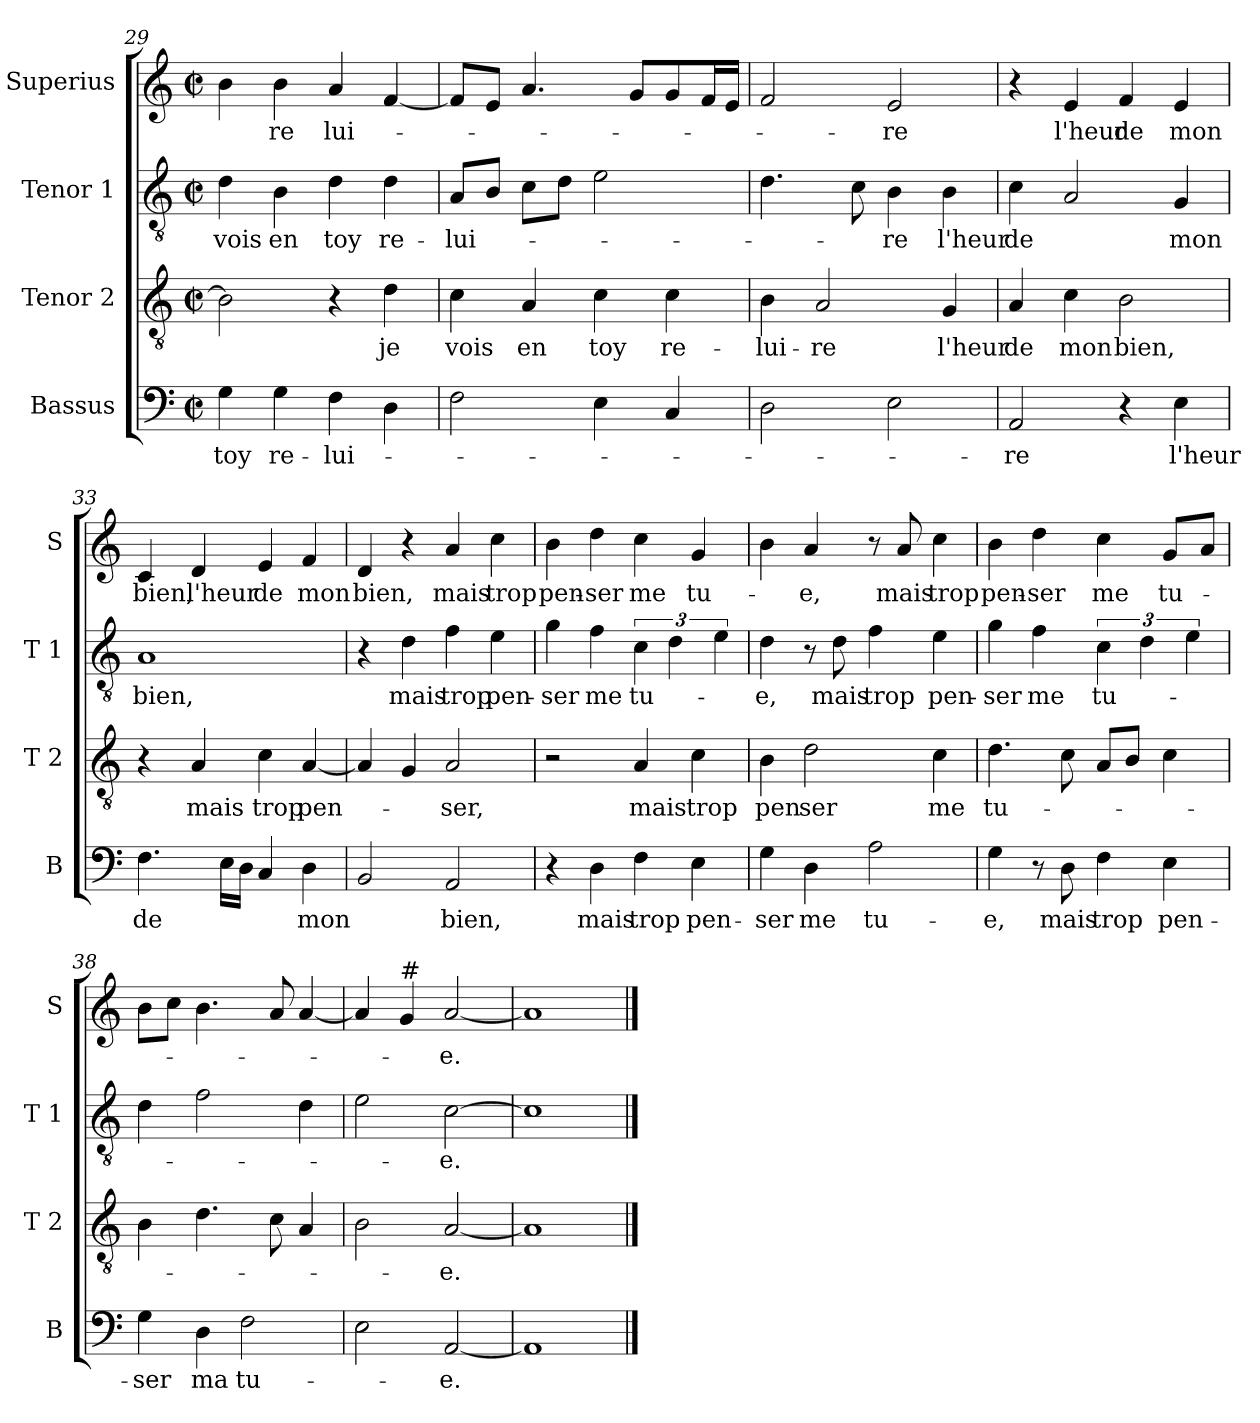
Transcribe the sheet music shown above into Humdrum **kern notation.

**kern	**text	**kern	**text	**kern	**text	**kern	**text
*part4	*part4	*part3	*part3	*part2	*part2	*part1	*part1
*staff4	*staff4	*staff3	*staff3	*staff2	*staff2	*staff1	*staff1
*I"Bassus	*	*I"Tenor 2	*	*I"Tenor 1	*	*I"Superius	*
*I'B	*	*I'T 2	*	*I'T 1	*	*I'S	*
*clefF4	*	*clefGv2	*	*clefGv2	*	*clefG2	*
*k[]	*	*k[]	*	*k[]	*	*k[]	*
*C:	*	*C:	*	*C:	*	*C:	*
*M2/2	*	*M2/2	*	*M2/2	*	*M2/2	*
*met(c|)	*	*met(c|)	*	*met(c|)	*	*met(c|)	*
=29	=29	=29	=29	=29	=29	=29	=29
4G\	toy	2B\]	.	4d\	vois	4b\	.
4G\	re-	.	.	4B\	en	4b\	re
4F\	-lui-	4r	.	4d\	toy	4a/	lui-
4D\	.	4d\	je	4d\	re-	[4f/	.
=30	=30	=30	=30	=30	=30	=30	=30
2F\	.	4c\	vois	8A/L	-lui-	8f/L]	.
.	.	.	.	8B/J	.	8e/J	.
.	.	4A/	en	8c\L	.	4.a/	.
.	.	.	.	8d\J	.	.	.
4E\	.	4c\	toy	2e\	.	.	.
.	.	.	.	.	.	8g/L	.
4C/	.	4c\	re-	.	.	8g/	.
.	.	.	.	.	.	16f/L	.
.	.	.	.	.	.	16e/JJ	.
!!LO:PB:g=z
=31	=31	=31	=31	=31	=31	=31	=31
2D\	.	4B\	-lui-	4.d\	.	2f/	.
.	.	2A/	-re	.	.	.	.
.	.	.	.	8c\	.	.	.
2E\	.	.	.	4B\	-re	2e/	-re
.	.	4G/	l'heur	4B\	l'heur	.	.
=32	=32	=32	=32	=32	=32	=32	=32
2AA/	-re	4A/	de	4c\	de	4r	.
.	.	4c\	mon	2A/	.	4e/	l'heur
4r	.	2B\	bien,	.	.	4f/	de
4E\	l'heur	.	.	4G/	mon	4e/	mon
=33	=33	=33	=33	=33	=33	=33	=33
4.F\	de	4r	.	1A	bien,	4c/	bien,
.	.	4A/	mais	.	.	4d/	l'heur
16E\LL	.	.	.	.	.	.	.
16D\JJ	.	.	.	.	.	.	.
4C/	.	4c\	trop	.	.	4e/	de
4D\	mon	[4A/	pen-	.	.	4f/	mon
=34	=34	=34	=34	=34	=34	=34	=34
2BB/	.	4A/]	.	4r	.	4d/	bien,
.	.	4G/	.	4d\	mais	4r	.
2AA/	bien,	2A/	-ser,	4f\	trop	4a/	mais
.	.	.	.	4e\	pen-	4cc\	trop
=35	=35	=35	=35	=35	=35	=35	=35
4r	.	2r	.	4g\	-ser	4b\	pen-
4D\	mais	.	.	4f\	me	4dd\	-ser
4F\	trop	4A/	mais	6c\	tu-	4cc\	me
.	.	.	.	6d\	.	.	.
4E\	pen-	4c\	trop	.	.	4g/	tu-
.	.	.	.	6e\	.	.	.
!!LO:LB:g=z
=36	=36	=36	=36	=36	=36	=36	=36
4G\	-ser	4B\	pen	4d\	-e,	4b\	.
4D\	me	2d\	ser	8r	.	4a/	-e,
.	.	.	.	8d\	mais	.	.
2A\	tu-	.	.	4f\	trop	8r	.
.	.	.	.	.	.	8a/	mais
.	.	4c\	me	4e\	pen-	4cc\	trop
=37	=37	=37	=37	=37	=37	=37	=37
4G\	-e,	4.d\	tu-	4g\	-ser	4b\	pen-
8r	.	.	.	4f\	me	4dd\	-ser
8D\	mais	8c\	.	.	.	.	.
4F\	trop	8A/L	.	6c\	tu-	4cc\	me
.	.	8B/J	.	.	.	.	.
.	.	.	.	6d\	.	.	.
4E\	pen-	4c\	.	.	.	8g/L	tu-
.	.	.	.	6e\	.	.	.
.	.	.	.	.	.	8a/J	.
=38	=38	=38	=38	=38	=38	=38	=38
4G\	-ser	4B\	.	4d\	.	8b\L	.
.	.	.	.	.	.	8cc\J	.
4D\	ma	4.d\	.	2f\	.	4.b\	.
2F\	tu-	.	.	.	.	.	.
.	.	8c\	.	.	.	8a/	.
.	.	4A/	.	4d\	.	[4a/	.
=39	=39	=39	=39	=39	=39	=39	=39
2E\	.	2B\	.	2e\	.	4a/]	.
!	!	!	!	!	!	!LO:TX:a:t=#	!
.	.	.	.	.	.	4g/	.
[2AA/	-e.	[2A/	-e.	[2c\	-e.	[2a/	-e.
=40	=40	=40	=40	=40	=40	=40	=40
1AA]	.	1A]	.	1c]	.	1a]	.
==	==	==	==	==	==	==	==
*-	*-	*-	*-	*-	*-	*-	*-
